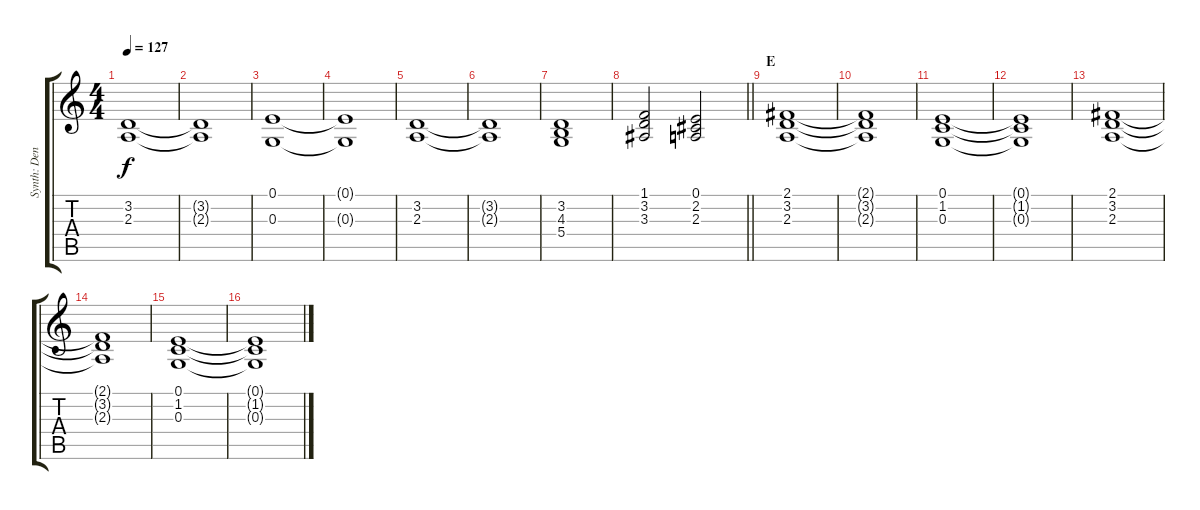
\track ("Synth: Dennis" "Synth: Den") {instrument piccolo}
\staff {score tabs}
\tuning (E4 B3 G3 D3 A2 E2) {hide}
\ts (4 4)
\tempo 127
\clef g2
\ks c
(3.2 2.3).1{dy f} |
(3.2{t} 2.3{t}).1 |
(0.1 0.3).1 |
(0.1{t} 0.3{t}).1 |
(3.2 2.3).1 |
(3.2{t} 2.3{t}).1 |
(3.2 4.3 5.4).1 |
\barLineRight lightlight
(1.1 3.2 3.3).2 (0.1 2.2 2.3).2 |
\section ("" "E")
(2.1 3.2 2.3).1 |
(2.1{t} 3.2{t} 2.3{t}).1 |
(0.1 1.2 0.3).1 |
(0.1{t} 1.2{t} 0.3{t}).1 |
(2.1 3.2 2.3).1 |
(2.1{t} 3.2{t} 2.3{t}).1 |
(0.1 1.2 0.3).1 |
(0.1{t} 1.2{t} 0.3{t}).1
